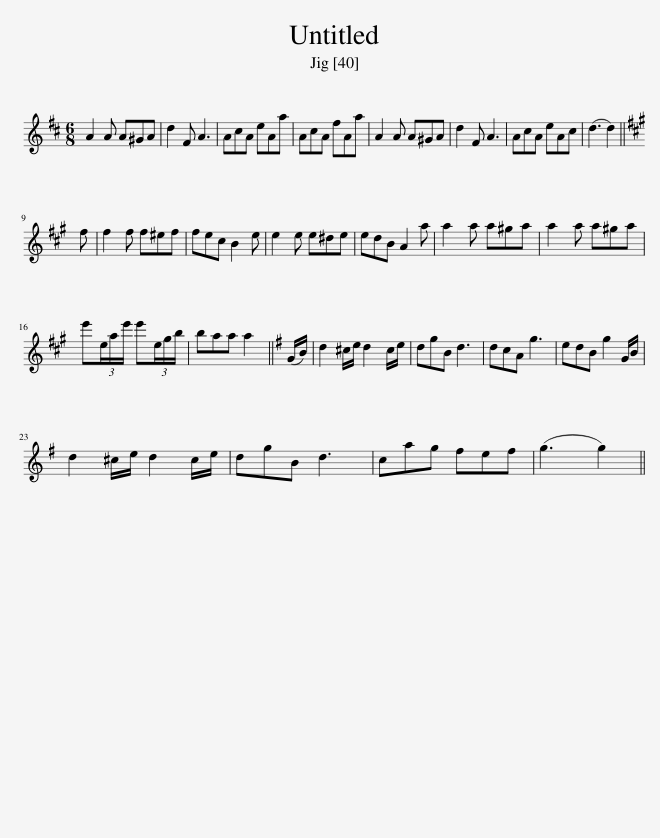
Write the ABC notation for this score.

X:1
L:1/8
M:6/8
I:linebreak $
K:D
V:1 treble
V:1
 A2 A A^GA | d2 F A3 | AcA eAa | AcA fAa | A2 A A^GA | %5
 d2 F A3 | AcA eAc | (d3 d2) ||$[K:A] f | f2 f f^ef | %10
 fec B2 e | e2 e e^de | edB A2 a | a2 a a^ga | a2 a a^ga |$ %15
 e'(3e/a/e'/ e'(3e/g/b/ | baa a2 ||[K:G] (G/B/) | d2 ^c/e/ d2 c/e/ | dgB d3 | %20
 dcA g3 | edB g2 G/B/ |$ d2 ^c/e/ d2 c/e/ | dgB d3 | cag fef | %25
 (g3 g2) || %26
